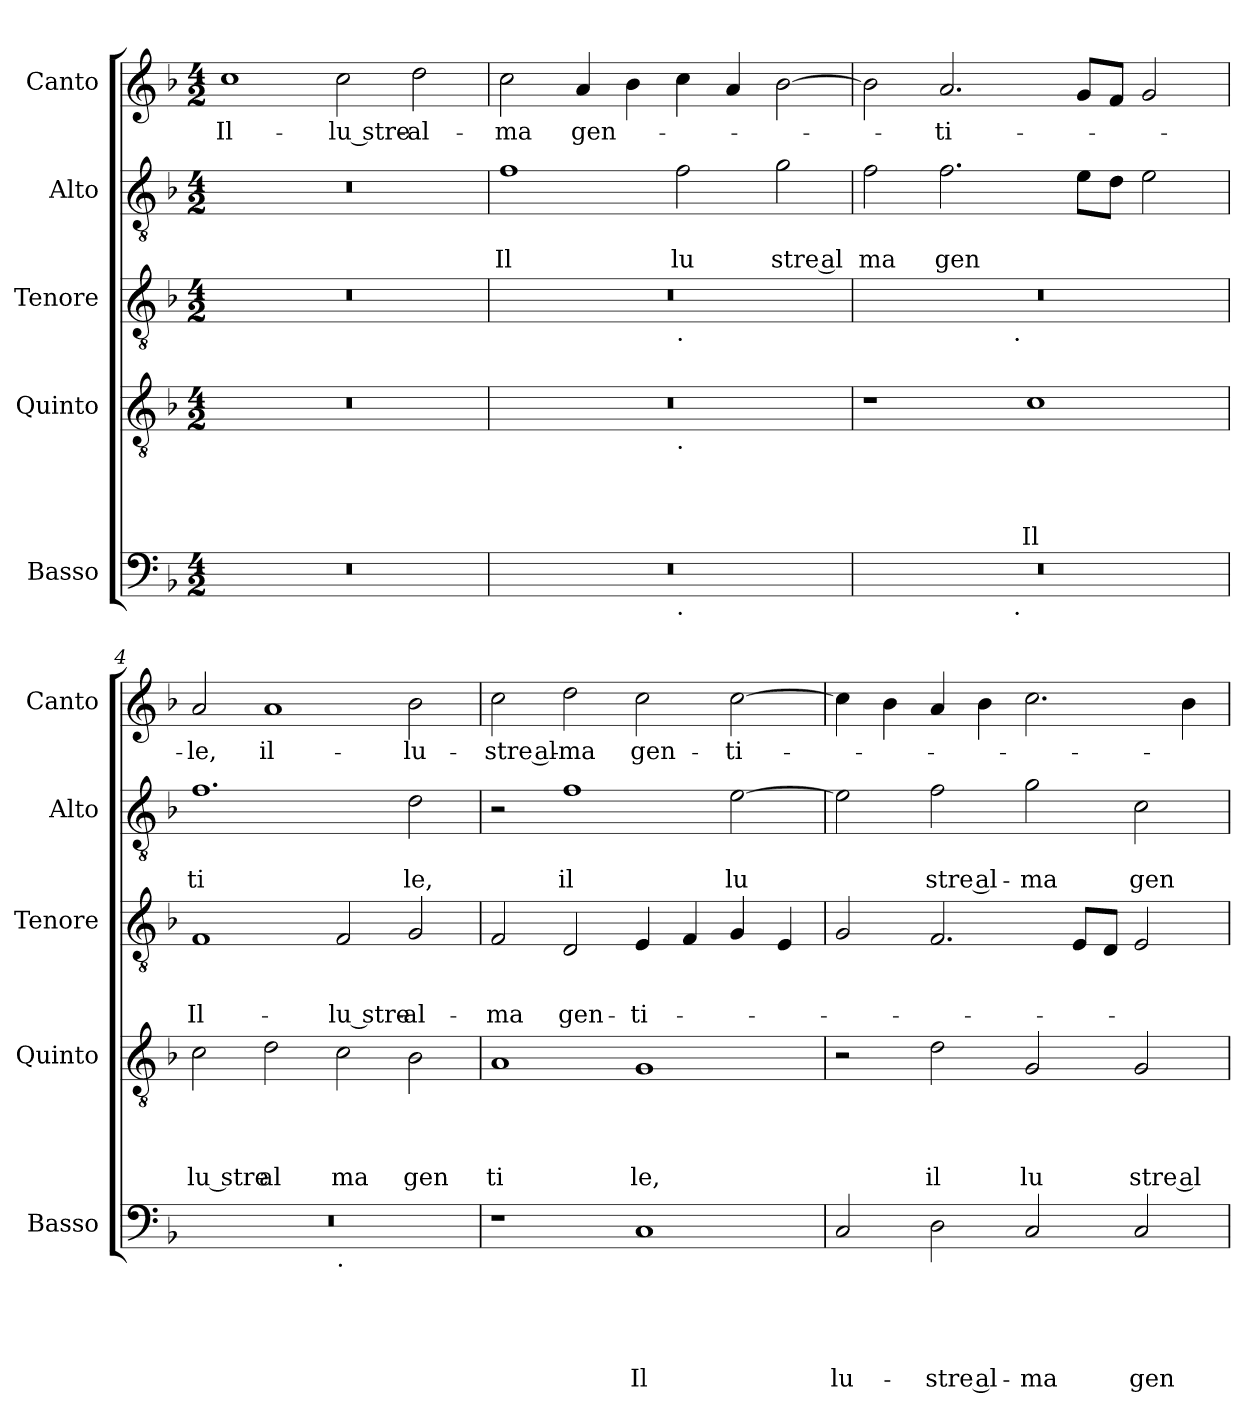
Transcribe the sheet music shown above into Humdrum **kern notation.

**kern	**text	**text	**text	**text	**text	**kern	**text	**text	**text	**text	**kern	**text	**text	**text	**kern	**text	**text	**kern	**text
*part5	*part5	*part5	*part5	*part5	*part5	*part4	*part4	*part4	*part4	*part4	*part3	*part3	*part3	*part3	*part2	*part2	*part2	*part1	*part1
*staff5	*staff5	*staff5	*staff5	*staff5	*staff5	*staff4	*staff4	*staff4	*staff4	*staff4	*staff3	*staff3	*staff3	*staff3	*staff2	*staff2	*staff2	*staff1	*staff1
*I"Basso	*	*	*	*	*	*I"Quinto	*	*	*	*	*I"Tenore	*	*	*	*I"Alto	*	*	*I"Canto	*
*I'Basso	*	*	*	*	*	*I'Quinto	*	*	*	*	*I'Tenore	*	*	*	*I'Alto	*	*	*I'Canto	*
*clefF4	*	*	*	*	*	*clefGv2	*	*	*	*	*clefGv2	*	*	*	*clefGv2	*	*	*clefG2	*
*k[b-]	*	*	*	*	*	*k[b-]	*	*	*	*	*k[b-]	*	*	*	*k[b-]	*	*	*k[b-]	*
*F:	*	*	*	*	*	*F:	*	*	*	*	*F:	*	*	*	*F:	*	*	*F:	*
*M4/2	*	*	*	*	*	*M4/2	*	*	*	*	*M4/2	*	*	*	*M4/2	*	*	*M4/2	*
=1	=1	=1	=1	=1	=1	=1	=1	=1	=1	=1	=1	=1	=1	=1	=1	=1	=1	=1	=1
!	!	!	!	!	!	!	!	!	!	!	!	!	!	!	!	!	!	!	!LO:LY:b
0r	.	.	.	.	.	0r	.	.	.	.	0r	.	.	.	0r	.	.	1cc	Il-
!	!	!	!	!	!	!	!	!	!	!	!	!	!	!	!	!	!	!	!LO:LY:b
.	.	.	.	.	.	.	.	.	.	.	.	.	.	.	.	.	.	2cc\	-lu stre-
!	!	!	!	!	!	!	!	!	!	!	!	!	!	!	!	!	!	!	!LO:LY:b
.	.	.	.	.	.	.	.	.	.	.	.	.	.	.	.	.	.	2dd\	-al-
=2	=2	=2	=2	=2	=2	=2	=2	=2	=2	=2	=2	=2	=2	=2	=2	=2	=2	=2	=2
!	!	!	!	!	!	!	!	!	!	!	!	!	!	!	!	!	!LO:LY:b	!	!LO:LY:b
*^	*	*	*	*	*	*^	*	*	*	*	*^	*	*	*	*	*	*	*	*
0r	1ryy	.	.	.	.	.	0r	1ryy	.	.	.	.	0r	1ryy	.	.	.	1f	.	Il	2cc\	-ma
!	!	!	!	!	!	!	!	!	!	!	!	!	!	!	!	!	!	!	!	!	!	!LO:LY:b
.	.	.	.	.	.	.	.	.	.	.	.	.	.	.	.	.	.	.	.	.	4a/	gen-
.	.	.	.	.	.	.	.	.	.	.	.	.	.	.	.	.	.	.	.	.	4b-\	.
!	!	!	!	!	!	!	!	!	!	!	!	!	!	!LO:TX:b:t=.	!	!	!	!	!	!	!	!
!	!	!	!	!	!	!	!	!LO:TX:b:t=.	!	!	!	!	!	!	!	!	!	!	!	!	!	!
!	!LO:TX:b:t=.	!	!	!	!	!	!	!	!	!	!	!	!	!	!	!	!	!	!	!	!	!
!	!	!	!	!	!	!	!	!	!	!	!	!	!	!	!	!	!	!	!	!LO:LY:b	!	!
.	1ryy	.	.	.	.	.	.	1ryy	.	.	.	.	.	1ryy	.	.	.	2f\	.	lu	4cc\	.
.	.	.	.	.	.	.	.	.	.	.	.	.	.	.	.	.	.	.	.	.	4a/	.
!	!	!	!	!	!	!	!	!	!	!	!	!	!	!	!	!	!	!	!	!LO:LY:b:rj	!	!
.	.	.	.	.	.	.	.	.	.	.	.	.	.	.	.	.	.	2g\	.	stre al	[>2b-\	.
=3	=3	=3	=3	=3	=3	=3	=3	=3	=3	=3	=3	=3	=3	=3	=3	=3	=3	=3	=3	=3	=3	=3
!	!	!	!	!	!	!	!	!	!	!	!	!	!	!	!	!	!	!	!	!LO:LY:b	!	!
*	*	*	*	*	*	*	*v	*v	*	*	*	*	*	*	*	*	*	*	*	*	*	*
0r	2ryy	.	.	.	.	.	1r	.	.	.	.	0r	2ryy	.	.	.	2f\	.	ma	2b-\]	.
!	!	!	!	!	!	!	!	!	!	!	!	!	!	!	!	!	!	!	!LO:LY:b	!	!LO:LY:b
.	4...ryy	.	.	.	.	.	.	.	.	.	.	.	4...ryy	.	.	.	2.f\	.	gen	2.a/	-ti-
!	!	!	!	!	!	!	!	!	!	!	!	!	!LO:TX:b:t=.	!	!	!	!	!	!	!	!
!	!LO:TX:b:t=.	!	!	!	!	!	!	!	!	!	!	!	!	!	!	!	!	!	!	!	!
.	1ryy	.	.	.	.	.	.	.	.	.	.	.	1ryy	.	.	.	.	.	.	.	.
!	!	!	!	!	!	!	!	!	!	!	!LO:LY:b	!	!	!	!	!	!	!	!	!	!
.	.	.	.	.	.	.	1c	.	.	.	Il	.	.	.	.	.	.	.	.	.	.
.	.	.	.	.	.	.	.	.	.	.	.	.	.	.	.	.	8e\L	.	.	8g/L	.
.	.	.	.	.	.	.	.	.	.	.	.	.	.	.	.	.	8d\J	.	.	8f/J	.
.	.	.	.	.	.	.	.	.	.	.	.	.	.	.	.	.	2e\	.	.	2g/	.
.	32ryy	.	.	.	.	.	.	.	.	.	.	.	32ryy	.	.	.	.	.	.	.	.
=4	=4	=4	=4	=4	=4	=4	=4	=4	=4	=4	=4	=4	=4	=4	=4	=4	=4	=4	=4	=4	=4
!	!	!	!	!	!	!	!	!	!	!	!LO:LY:b	!	!	!	!	!LO:LY:b	!	!	!LO:LY:b	!	!LO:LY:b
*	*	*	*	*	*	*	*	*	*	*	*	*v	*v	*	*	*	*	*	*	*	*
0r	1ryy	.	.	.	.	.	2c\	.	.	.	lu stre	1F	.	.	Il-	1.f	.	ti	2a/	-le,
!	!	!	!	!	!	!	!	!	!	!	!LO:LY:b	!	!	!	!	!	!	!	!	!LO:LY:b
.	.	.	.	.	.	.	2d\	.	.	.	al	.	.	.	.	.	.	.	1a	il-
!	!LO:TX:b:t=.	!	!	!	!	!	!	!	!	!	!	!	!	!	!	!	!	!	!	!
!	!	!	!	!	!	!	!	!	!	!	!LO:LY:b	!	!	!	!LO:LY:b	!	!	!	!	!
.	1ryy	.	.	.	.	.	2c\	.	.	.	ma	2F/	.	.	-lu stre-	.	.	.	.	.
!	!	!	!	!	!	!	!	!	!	!	!LO:LY:b	!	!	!	!LO:LY:b	!	!	!LO:LY:b	!	!LO:LY:b
.	.	.	.	.	.	.	2B-\	.	.	.	gen	2G/	.	.	-al-	2d\	.	le,	2b-\	-lu-
=5	=5	=5	=5	=5	=5	=5	=5	=5	=5	=5	=5	=5	=5	=5	=5	=5	=5	=5	=5	=5
!	!	!	!	!	!	!	!	!	!	!	!LO:LY:b	!	!	!	!LO:LY:b	!	!	!	!	!LO:LY:b:rj
*v	*v	*	*	*	*	*	*	*	*	*	*	*	*	*	*	*	*	*	*	*
1r	.	.	.	.	.	1A	.	.	.	ti	2F/	.	.	-ma	2r	.	.	2cc>\	-stre al-
!	!	!	!	!	!	!	!	!	!	!	!	!	!	!LO:LY:b	!	!	!LO:LY:b	!	!LO:LY:b
.	.	.	.	.	.	.	.	.	.	.	2D/	.	.	gen-	1f	.	il	2dd\	-ma
!	!	!	!	!	!LO:LY:b	!	!	!	!	!LO:LY:b	!	!	!	!LO:LY:b	!	!	!	!	!LO:LY:b
1C	.	.	.	.	Il	1G	.	.	.	le,	4E/	.	.	-ti-	.	.	.	2cc\	gen-
.	.	.	.	.	.	.	.	.	.	.	4F/	.	.	.	.	.	.	.	.
!	!	!	!	!	!	!	!	!	!	!	!	!	!	!	!	!	!LO:LY:b	!	!LO:LY:b
.	.	.	.	.	.	.	.	.	.	.	4G/	.	.	.	[<2e\	.	lu	[<2cc\	-ti-
.	.	.	.	.	.	.	.	.	.	.	4E/	.	.	.	.	.	.	.	.
!!LO:LB:g=z
=6	=6	=6	=6	=6	=6	=6	=6	=6	=6	=6	=6	=6	=6	=6	=6	=6	=6	=6	=6
!	!	!	!	!	!LO:LY:b	!	!	!	!	!	!	!	!	!	!	!	!	!	!
2C/	.	.	.	.	lu-	2r	.	.	.	.	2G/	.	.	.	2e\]	.	.	4cc\]	.
.	.	.	.	.	.	.	.	.	.	.	.	.	.	.	.	.	.	4b-\	.
!	!	!	!	!	!LO:LY:b:rj	!	!	!	!	!LO:LY:b	!	!	!	!	!	!	!LO:LY:b:rj	!	!
2D\	.	.	.	.	-stre al-	2d\	.	.	.	il	2.F/	.	.	.	2f\	.	stre al-	4a/	.
.	.	.	.	.	.	.	.	.	.	.	.	.	.	.	.	.	.	4b-\	.
!	!	!	!	!	!LO:LY:b	!	!	!	!	!LO:LY:b	!	!	!	!	!	!	!LO:LY:b	!	!
2C/	.	.	.	.	-ma	2G/	.	.	.	lu	.	.	.	.	2g\	.	-ma	2.cc\	.
.	.	.	.	.	.	.	.	.	.	.	8E/L	.	.	.	.	.	.	.	.
.	.	.	.	.	.	.	.	.	.	.	8D/J	.	.	.	.	.	.	.	.
!	!	!	!	!	!LO:LY:b	!	!	!	!	!LO:LY:b:rj	!	!	!	!	!	!	!LO:LY:b	!	!
2C/	.	.	.	.	gen-	2G/	.	.	.	stre al	2E/	.	.	.	2c\	.	gen-	.	.
.	.	.	.	.	.	.	.	.	.	.	.	.	.	.	.	.	.	4b-\	.
=	=	=	=	=	=	=	=	=	=	=	=	=	=	=	=	=	=	=	=
*-	*-	*-	*-	*-	*-	*-	*-	*-	*-	*-	*-	*-	*-	*-	*-	*-	*-	*-	*-
